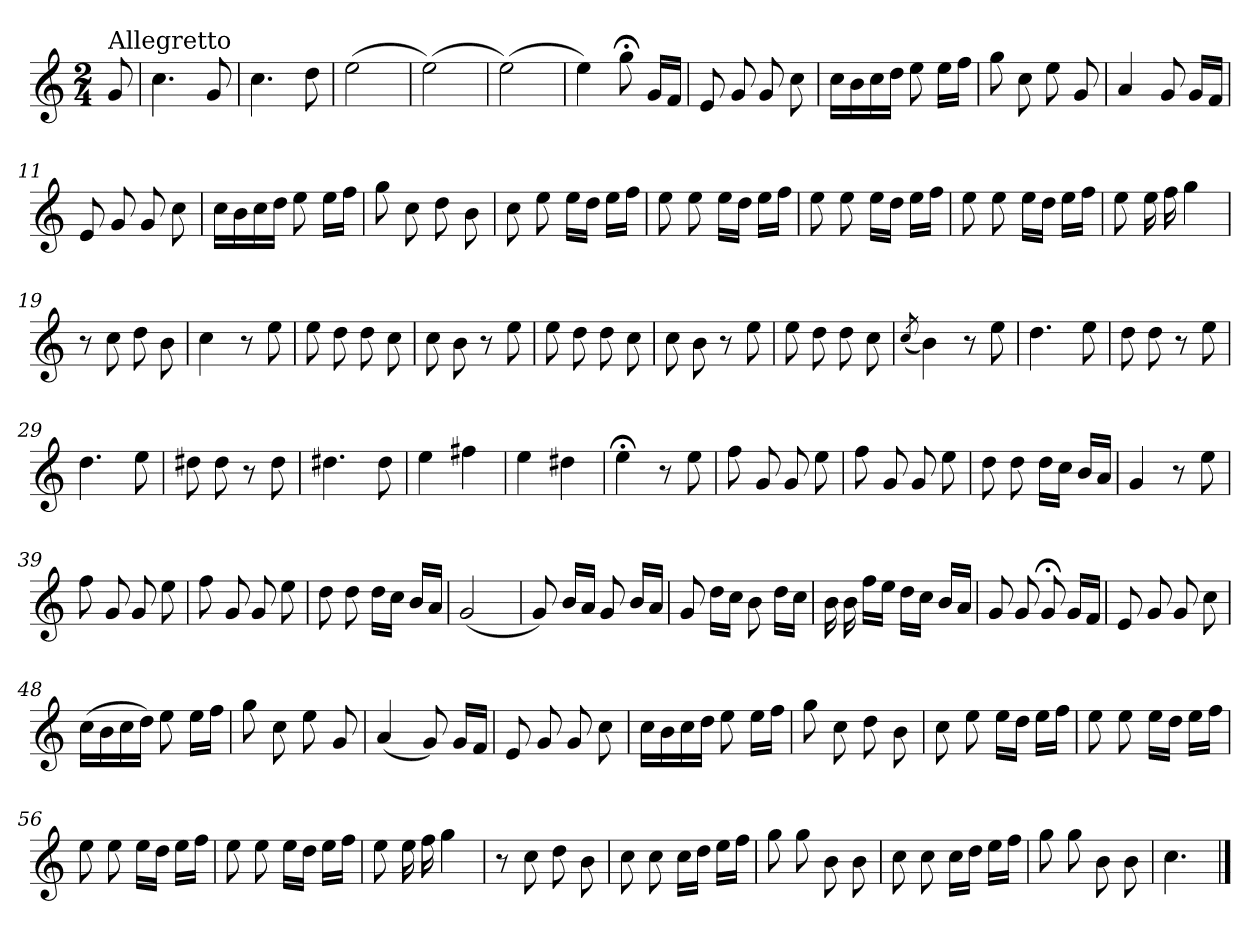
**kern
*part1
*staff1
*clefG2
*k[]
*C:
*M2/4
=
!LO:TX:a:t=Allegretto
8g/
=1
4.cc\
8g/
=2
4.cc\
8dd\
=3
(>2ee\
=4
(>2ee\)
=5
(>2ee\)
=6
4ee\)
8gg;<\
16g/LL
16f/JJ
=7
8e/
8g/
8g/
8cc\
=8
16cc\LL
16b\
16cc\
16dd\JJ
8ee\
16ee\LL
16ff\JJ
!!LO:LB:g=z
=9
8gg\
8cc\
8ee\
8g/
=10
4a/
8g/
16g/LL
16f/JJ
=11
8e/
8g/
8g/
8cc\
=12
16cc\LL
16b\
16cc\
16dd\JJ
8ee\
16ee\LL
16ff\JJ
=13
8gg\
8cc\
8dd\
8b\
=14
8cc\
8ee\
16ee\LL
16dd\JJ
16ee\LL
16ff\JJ
=15
8ee\
8ee\
16ee\LL
16dd\JJ
16ee\LL
16ff\JJ
!!LO:LB:g=z
=16
8ee\
8ee\
16ee\LL
16dd\JJ
16ee\LL
16ff\JJ
=17
8ee\
8ee\
16ee\LL
16dd\JJ
16ee\LL
16ff\JJ
=18
8ee\
16ee\
16ff\
4gg\
=19
8r
8cc\
8dd\
8b\
=20
4cc\
8r
8ee\
=21
8ee\
8dd\
8dd\
8cc\
=22
8cc\
8b\
8r
8ee\
=23
8ee\
8dd\
8dd\
8cc\
!!LO:LB:g=z
=24
8cc\
8b\
8r
8ee\
=25
8ee\
8dd\
8dd\
8cc\
=26
(<8qcc/
4b\)
8r
8ee\
=27
4.dd\
8ee\
=28
8dd\
8dd\
8r
8ee\
=29
4.dd\
8ee\
=30
8dd#X\
8dd#\
8r
8dd#\
=31
4.dd#X\
8dd#\
=32
4ee\
4ff#X\
!!LO:LB:g=z
=33
4ee\
4dd#X\
=34
4ee;<\
8r
8ee\
=35
8ff\
8g/
8g/
8ee\
=36
8ff\
8g/
8g/
8ee\
=37
8dd\
8dd\
16dd\LL
16cc\JJ
16b/LL
16a/JJ
=38
4g/
8r
8ee\
=39
8ff\
8g/
8g/
8ee\
=40
8ff\
8g/
8g/
8ee\
!!LO:LB:g=z
=41
8dd\
8dd\
16dd\LL
16cc\JJ
16b/LL
16a/JJ
=42
(<2g/
=43
8g/)
16b/LL
16a/JJ
8g/
16b/LL
16a/JJ
=44
8g/
16dd\LL
16cc\JJ
8b\
16dd\LL
16cc\JJ
=45
16b\
16b\
16ff\LL
16ee\JJ
16dd\LL
16cc\JJ
16b/LL
16a/JJ
=46
8g/
8g/
8g;</
16g/LL
16f/JJ
=47
8e/
8g/
8g/
8cc\
!!LO:LB:g=z
=48
(>16cc\LL
16b\
16cc\
16dd\JJ)
8ee\
16ee\LL
16ff\JJ
=49
8gg\
8cc\
8ee\
8g/
=50
(<4a/
8g/)
16g/LL
16f/JJ
=51
8e/
8g/
8g/
8cc\
=52
16cc\LL
16b\
16cc\
16dd\JJ
8ee\
16ee\LL
16ff\JJ
=53
8gg\
8cc\
8dd\
8b\
=54
8cc\
8ee\
16ee\LL
16dd\JJ
16ee\LL
16ff\JJ
!!LO:LB:g=z
=55
8ee\
8ee\
16ee\LL
16dd\JJ
16ee\LL
16ff\JJ
=56
8ee\
8ee\
16ee\LL
16dd\JJ
16ee\LL
16ff\JJ
=57
8ee\
8ee\
16ee\LL
16dd\JJ
16ee\LL
16ff\JJ
=58
8ee\
16ee\
16ff\
4gg\
=59
8r
8cc\
8dd\
8b\
=60
8cc\
8cc\
16cc\LL
16dd\JJ
16ee\LL
16ff\JJ
=61
8gg\
8gg\
8b\
8b\
!!LO:LB:g=z
=62
8cc\
8cc\
16cc\LL
16dd\JJ
16ee\LL
16ff\JJ
=63
8gg\
8gg\
8b\
8b\
=64
4.cc\
==
*-
